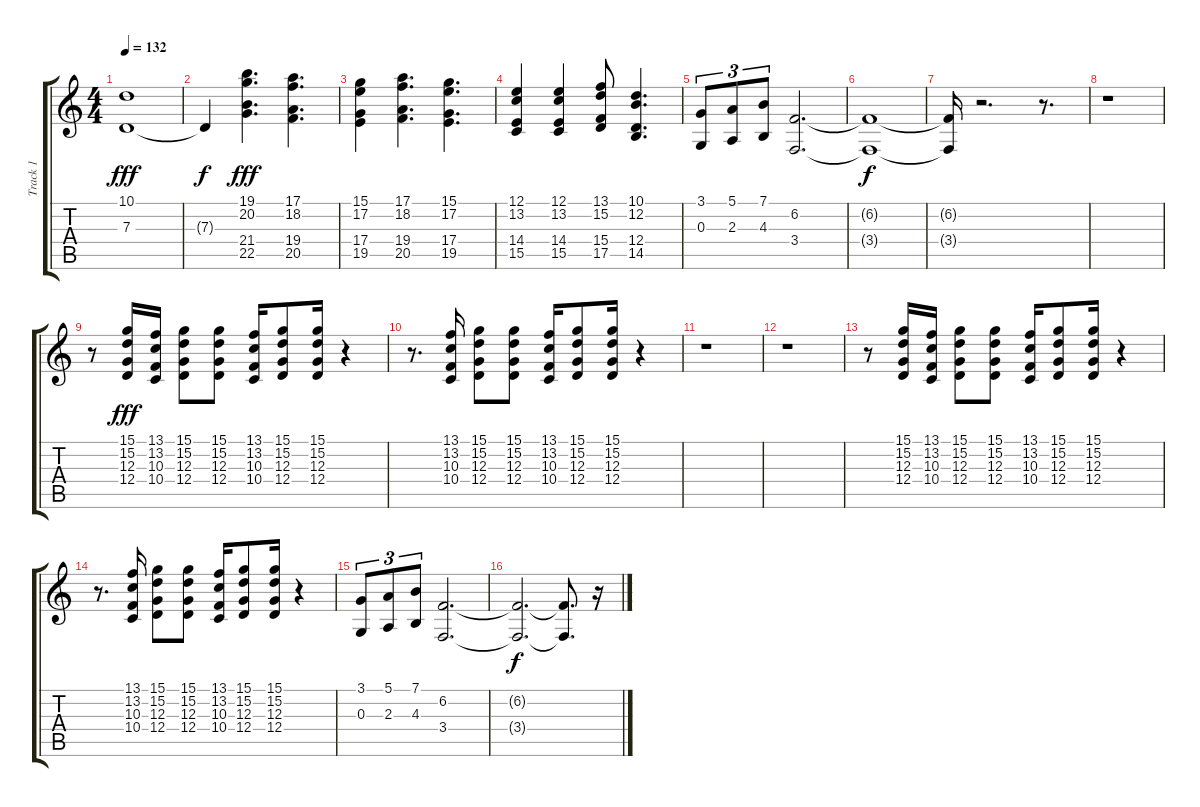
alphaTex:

\track ("Track 1" "Track 1") {instrument synthbrass1}
\staff {score tabs}
\tuning (E4 B3 G3 D3 A2 E2) {hide}
\ts (4 4)
\tempo 132
\clef g2
\ks c
(10.1 7.3).1{dy fff} |
7.3{t}.4{dy f} (19.1 20.2 21.4 22.5).4{d dy fff} (17.1 18.2 19.4 20.5).4{d} |
(15.1 17.2 17.4 19.5).4 (17.1 18.2 19.4 20.5).4{d} (15.1 17.2 17.4 19.5).4{d} |
(12.1 13.2 14.4 15.5).4 (12.1 13.2 14.4 15.5).4 (13.1 15.2 15.4 17.5).8 (10.1 12.2 12.4 14.5).4{d} |
(3.1 0.3).8{tu (3 2)} (5.1 2.3).8{tu (3 2)} (7.1 4.3).8{tu (3 2)} (6.2 3.4).2{d} |
(6.2{t} 3.4{t}).1{dy f} |
(6.2{t} 3.4{t}).16 r.2{d} r.8{d} |
r.1 |
r.8 (15.1 15.2 12.3 12.4).16{dy fff} (13.1 13.2 10.3 10.4).16 (15.1 15.2 12.3 12.4).8 (15.1 15.2 12.3 12.4).8 (13.1 13.2 10.3 10.4).16 (15.1 15.2 12.3 12.4).8 (15.1 15.2 12.3 12.4).16 r.4 |
r.8{d} (13.1 13.2 10.3 10.4).16 (15.1 15.2 12.3 12.4).8 (15.1 15.2 12.3 12.4).8 (13.1 13.2 10.3 10.4).16 (15.1 15.2 12.3 12.4).8 (15.1 15.2 12.3 12.4).16 r.4 |
r.1 |
r.1 |
r.8 (15.1 15.2 12.3 12.4).16 (13.1 13.2 10.3 10.4).16 (15.1 15.2 12.3 12.4).8 (15.1 15.2 12.3 12.4).8 (13.1 13.2 10.3 10.4).16 (15.1 15.2 12.3 12.4).8 (15.1 15.2 12.3 12.4).16 r.4 |
r.8{d} (13.1 13.2 10.3 10.4).16 (15.1 15.2 12.3 12.4).8 (15.1 15.2 12.3 12.4).8 (13.1 13.2 10.3 10.4).16 (15.1 15.2 12.3 12.4).8 (15.1 15.2 12.3 12.4).16 r.4 |
(3.1 0.3).8{tu (3 2)} (5.1 2.3).8{tu (3 2)} (7.1 4.3).8{tu (3 2)} (6.2 3.4).2{d} |
(6.2{t} 3.4{t}).2{d dy f} (6.2{t} 3.4{t}).8{d} r.16
